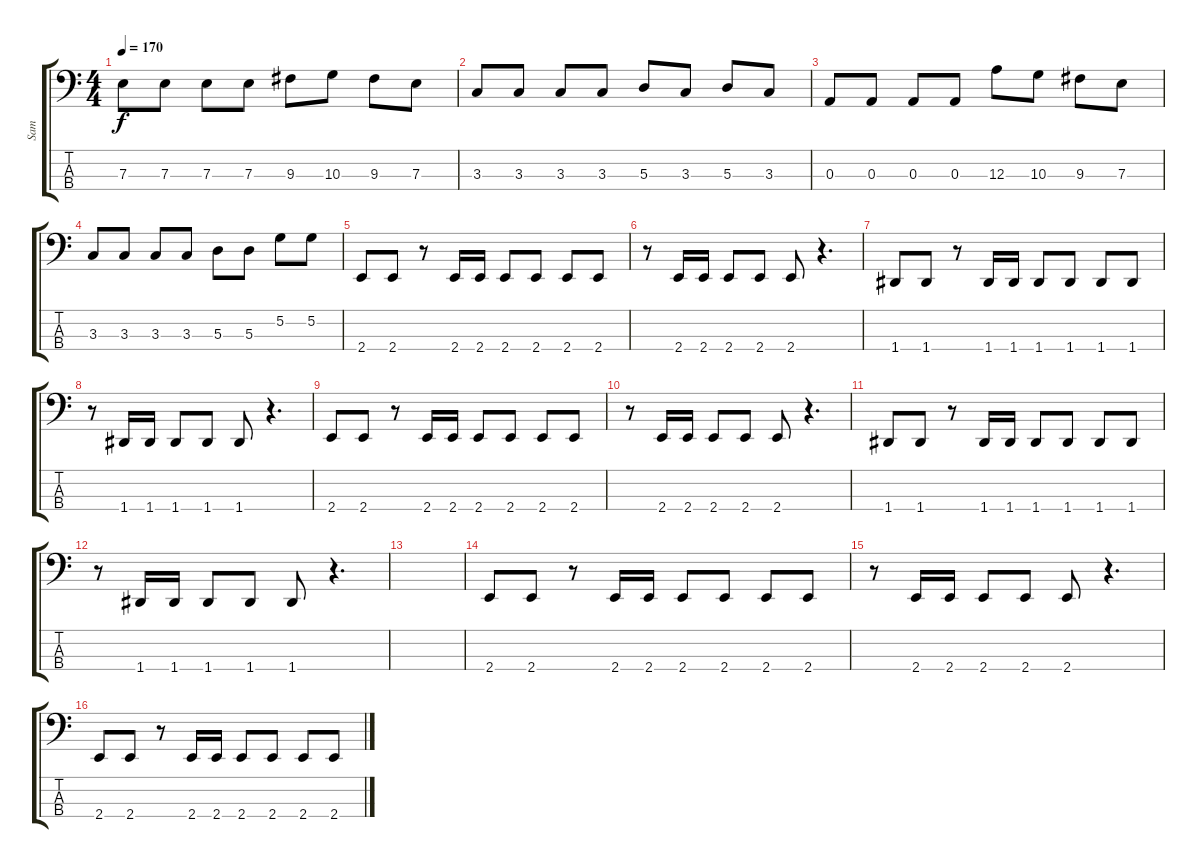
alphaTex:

\track ("Sam" "Sam") {instrument electricbassfinger}
\staff {score tabs}
\tuning (G2 D2 A1 D1) {hide}
\ts (4 4)
\tempo 170
\clef f4
\ks c
7.3.8{dy f} 7.3.8 7.3.8 7.3.8 9.3.8 10.3.8 9.3.8 7.3.8 |
3.3.8 3.3.8 3.3.8 3.3.8 5.3.8 3.3.8 5.3.8 3.3.8 |
0.3.8 0.3.8 0.3.8 0.3.8 12.3.8 10.3.8 9.3.8 7.3.8 |
3.3.8 3.3.8 3.3.8 3.3.8 5.3.8 5.3.8 5.2.8 5.2.8 |
2.4.8 2.4.8 r.8 2.4.16 2.4.16 2.4.8 2.4.8 2.4.8 2.4.8 |
r.8 2.4.16 2.4.16 2.4.8 2.4.8 2.4.8 r.4{d} |
1.4.8 1.4.8 r.8 1.4.16 1.4.16 1.4.8 1.4.8 1.4.8 1.4.8 |
r.8 1.4.16 1.4.16 1.4.8 1.4.8 1.4.8 r.4{d} |
2.4.8 2.4.8 r.8 2.4.16 2.4.16 2.4.8 2.4.8 2.4.8 2.4.8 |
r.8 2.4.16 2.4.16 2.4.8 2.4.8 2.4.8 r.4{d} |
1.4.8 1.4.8 r.8 1.4.16 1.4.16 1.4.8 1.4.8 1.4.8 1.4.8 |
r.8 1.4.16 1.4.16 1.4.8 1.4.8 1.4.8 r.4{d} |
|
2.4.8 2.4.8 r.8 2.4.16 2.4.16 2.4.8 2.4.8 2.4.8 2.4.8 |
r.8 2.4.16 2.4.16 2.4.8 2.4.8 2.4.8 r.4{d} |
2.4.8 2.4.8 r.8 2.4.16 2.4.16 2.4.8 2.4.8 2.4.8 2.4.8
